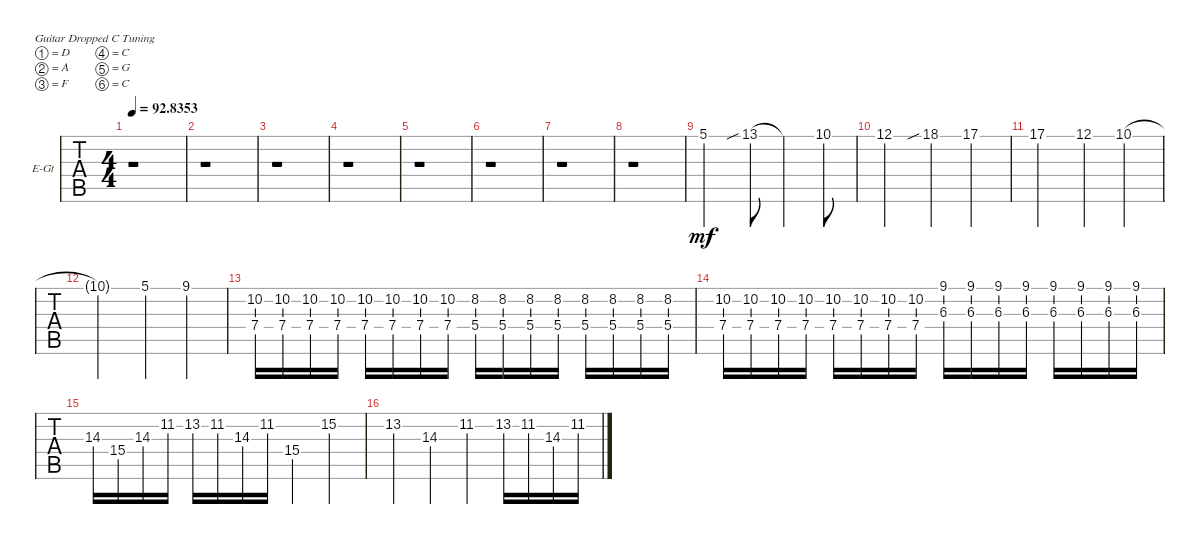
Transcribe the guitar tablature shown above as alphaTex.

\defaultSystemsLayout 4
\bracketExtendMode groupsimilarinstruments
\firstSystemTrackNameOrientation horizontal
\otherSystemsTrackNameOrientation horizontal
\track ("Electric Guitar 2" "E-Gt") {instrument distortionguitar}
\staff {tabs}
\tuning (D4 A3 F3 C3 G2 C2)
\ts (4 4)
\tempo
92.8353
\accidentals auto
\clef g2
\ottava regular
\simile none
\ks c
r.1{dy mf} |
r.1 |
r.1 |
r.1 |
r.1 |
r.1 |
r.1 |
r.1 |
5.1.2 13.1{sib}.8 13.1{t}.4 10.1.8 |
12.1.2 18.1{sib}.4 17.1.4 |
17.1.2 12.1.4 10.1.4 |
10.1{t}.2 5.1.4 9.1.4 |
(10.2 7.4).16 (10.2 7.4).16 (10.2 7.4).16 (10.2 7.4).16 (10.2 7.4).16 (10.2 7.4).16 (10.2 7.4).16 (10.2 7.4).16 (5.4 8.2).16 (5.4 8.2).16 (5.4 8.2).16 (5.4 8.2).16 (5.4 8.2).16 (5.4 8.2).16 (5.4 8.2).16 (5.4 8.2).16 |
(10.2 7.4).16 (10.2 7.4).16 (10.2 7.4).16 (10.2 7.4).16 (10.2 7.4).16 (10.2 7.4).16 (10.2 7.4).16 (10.2 7.4).16 (6.3 9.1).16 (6.3 9.1).16 (6.3 9.1).16 (6.3 9.1).16 (6.3 9.1).16 (6.3 9.1).16 (6.3 9.1).16 (6.3 9.1).16 |
14.3.16 15.4.16 14.3.16 11.2.16 13.2.16 11.2.16 14.3.16 11.2.16 15.4.4 15.2.4 |
13.2.4 14.3.4 11.2.4 13.2.16 11.2.16 14.3.16 11.2.16
